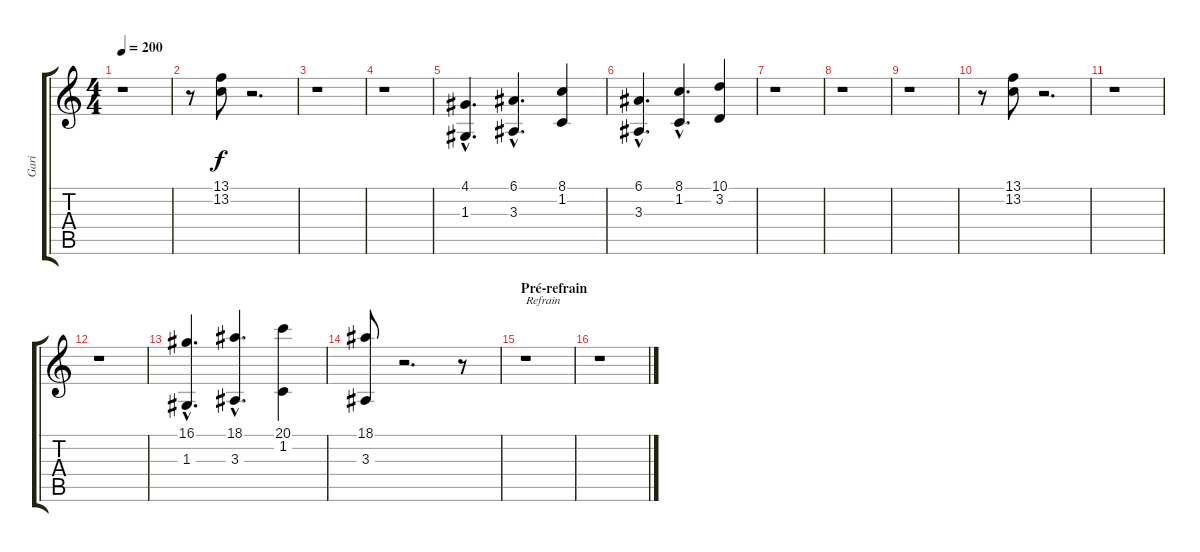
\track ("Gari" "Gari") {instrument trombone}
\staff {score tabs}
\tuning (E4 B3 G3 D3 A2 E2) {hide}
\ts (4 4)
\tempo 200
\clef g2
\ks c
r.1{dy f} |
r.8 (13.1 13.2).8 r.2{d} |
r.1 |
r.1 |
(4.1{hac} 1.3{hac}).4{d} (6.1{hac} 3.3{hac}).4{d} (8.1 1.2).4 |
(6.1{hac} 3.3{hac}).4{d} (8.1{hac} 1.2{hac}).4{d} (10.1 3.2).4 |
r.1 |
r.1 |
r.1 |
r.8 (13.1 13.2).8 r.2{d} |
r.1 |
r.1 |
(16.1{hac} 1.3{hac}).4{d} (18.1{hac} 3.3{hac}).4{d} (20.1 1.2).4 |
(18.1 3.3).8 r.2{d} r.8 |
\section ("" "Pré-refrain")
r.1{txt "Refrain"} |
r.1
